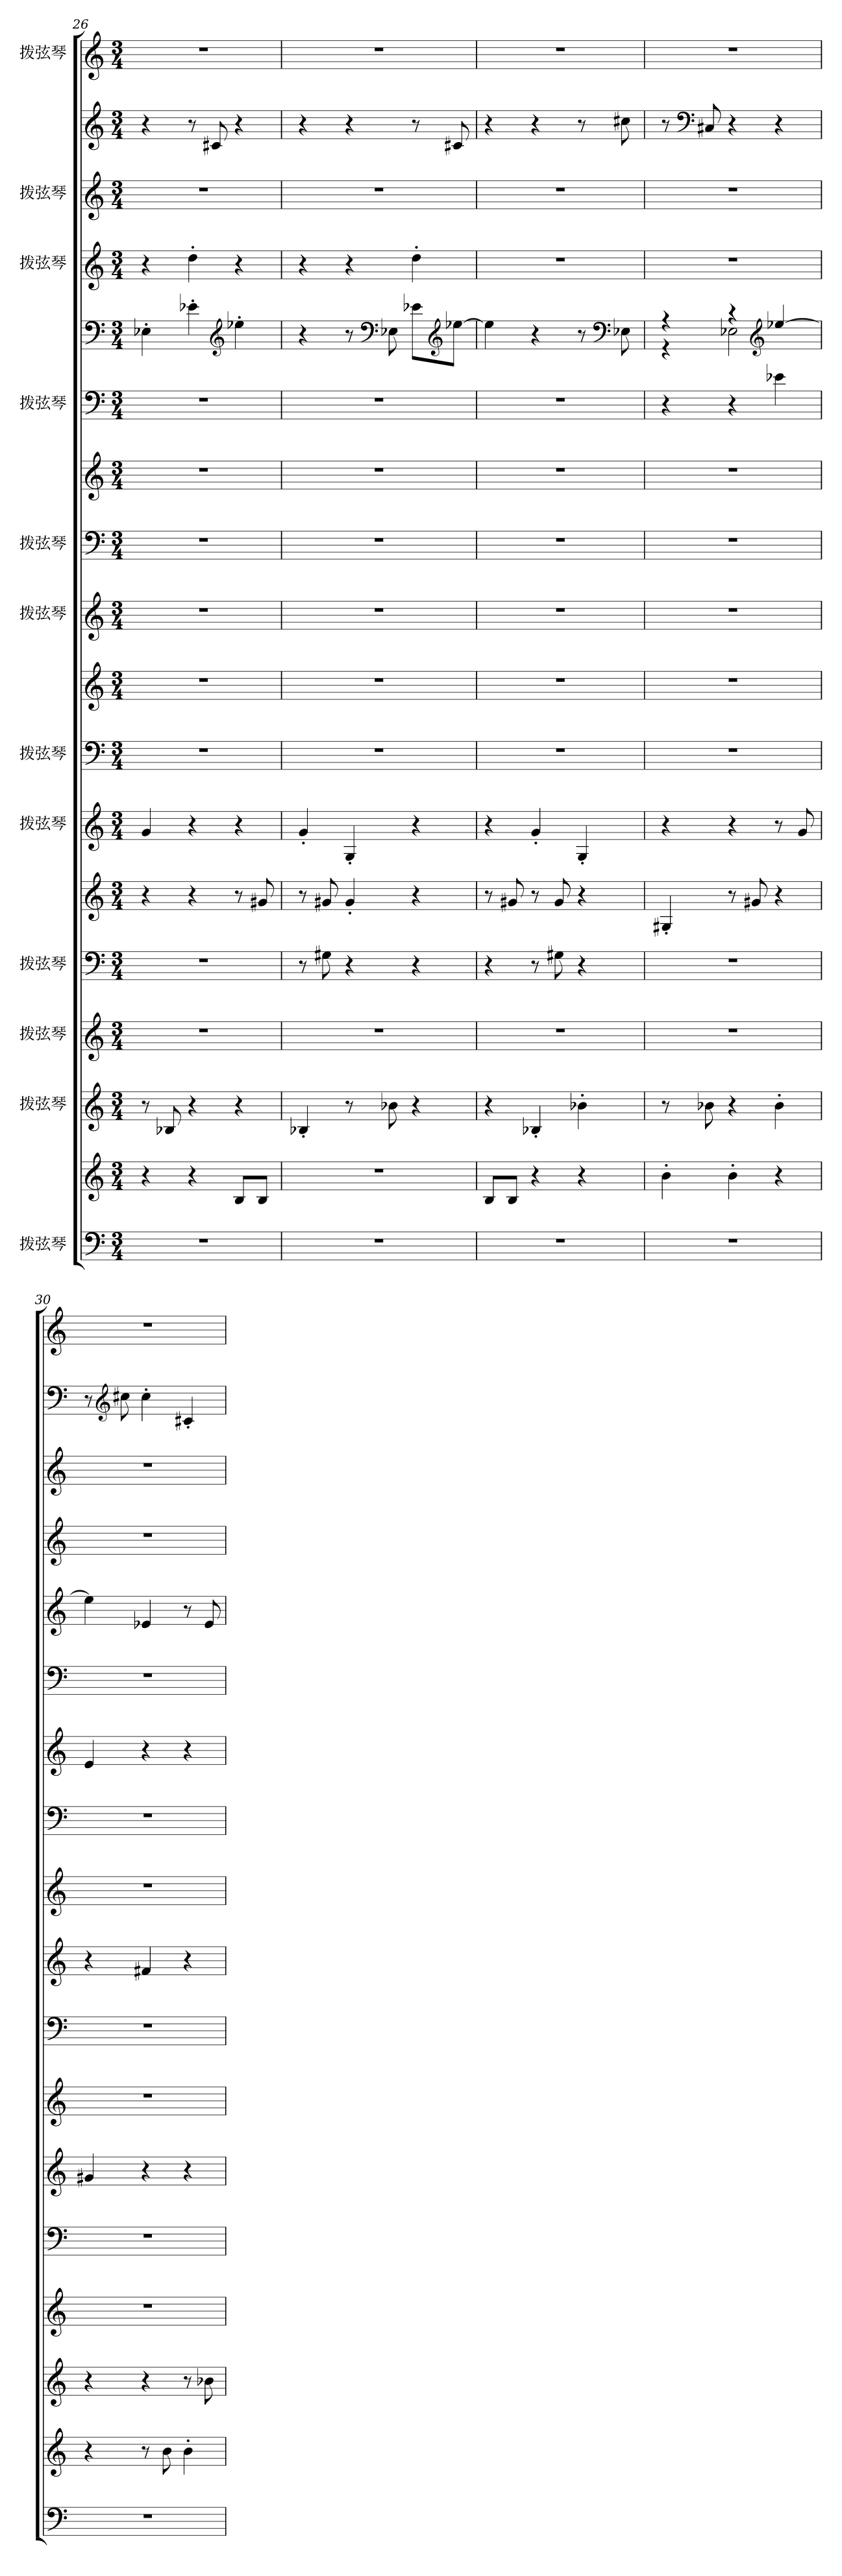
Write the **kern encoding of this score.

**kern	**kern	**kern	**kern	**kern	**kern	**kern	**kern	**kern	**kern	**kern	**kern	**kern	**kern	**kern	**kern	**kern	**kern
*part12	*part12	*part11	*part10	*part9	*part9	*part8	*part7	*part7	*part6	*part5	*part5	*part4	*part4	*part3	*part2	*part2	*part1
*staff18	*staff17	*staff16	*staff15	*staff14	*staff13	*staff12	*staff11	*staff10	*staff9	*staff8	*staff7	*staff6	*staff5	*staff4	*staff3	*staff2	*staff1
*I"拨弦琴	*	*I"拨弦琴	*I"拨弦琴	*I"拨弦琴	*	*I"拨弦琴	*I"拨弦琴	*	*I"拨弦琴	*I"拨弦琴	*	*I"拨弦琴	*	*I"拨弦琴	*I"拨弦琴	*	*I"拨弦琴
!!LO:PB:g=z
*clefF4	*clefG2	*clefG2	*clefG2	*clefF4	*clefG2	*clefG2	*clefF4	*clefG2	*clefG2	*clefF4	*clefG2	*clefF4	*clefF4	*clefG2	*clefG2	*clefG2	*clefG2
*k[]	*k[]	*k[]	*k[]	*k[]	*k[]	*k[]	*k[]	*k[]	*k[]	*k[]	*k[]	*k[]	*k[]	*k[]	*k[]	*k[]	*k[]
*M3/4	*M3/4	*M3/4	*M3/4	*M3/4	*M3/4	*M3/4	*M3/4	*M3/4	*M3/4	*M3/4	*M3/4	*M3/4	*M3/4	*M3/4	*M3/4	*M3/4	*M3/4
=26	=26	=26	=26	=26	=26	=26	=26	=26	=26	=26	=26	=26	=26	=26	=26	=26	=26
2.r	4r	8r	2.r	2.r	4r	4g/	2.r	2.r	2.r	2.r	2.r	2.r	4E-X'\	4r	2.r	4r	2.r
.	.	8B-X/	.	.	.	.	.	.	.	.	.	.	.	.	.	.	.
.	4r	4r	.	.	4r	4r	.	.	.	.	.	.	4e-X'\	4dd'\	.	8r	.
.	.	.	.	.	.	.	.	.	.	.	.	.	.	.	.	8c#X/	.
*	*	*	*	*	*	*	*	*	*	*	*	*	*clefG2	*	*	*	*
.	8B/L	4r	.	.	8r	4r	.	.	.	.	.	.	4ee-X'\	4r	.	4r	.
.	8B/J	.	.	.	8g#X/	.	.	.	.	.	.	.	.	.	.	.	.
=27	=27	=27	=27	=27	=27	=27	=27	=27	=27	=27	=27	=27	=27	=27	=27	=27	=27
2.r	2.r	4B-X'/	2.r	8r	8r	4g'/	2.r	2.r	2.r	2.r	2.r	2.r	4r	4r	2.r	4r	2.r
.	.	.	.	8G#X\	8g#X/	.	.	.	.	.	.	.	.	.	.	.	.
.	.	8r	.	4r	4g#'/	4G'/	.	.	.	.	.	.	8r	4r	.	4r	.
*	*	*	*	*	*	*	*	*	*	*	*	*	*clefF4	*	*	*	*
.	.	8b-X\	.	.	.	.	.	.	.	.	.	.	8E-X\	.	.	.	.
.	.	4r	.	4r	4r	4r	.	.	.	.	.	.	8e-X\L	4dd'\	.	8r	.
*	*	*	*	*	*	*	*	*	*	*	*	*	*clefG2	*	*	*	*
.	.	.	.	.	.	.	.	.	.	.	.	.	[8ee-X\J	.	.	8c#X/	.
=28	=28	=28	=28	=28	=28	=28	=28	=28	=28	=28	=28	=28	=28	=28	=28	=28	=28
2.r	8B/L	4r	2.r	4r	8r	4r	2.r	2.r	2.r	2.r	2.r	2.r	4ee-\]	2.r	2.r	4r	2.r
.	8B/J	.	.	.	8g#X/	.	.	.	.	.	.	.	.	.	.	.	.
.	4r	4B-X'/	.	8r	8r	4g'/	.	.	.	.	.	.	4r	.	.	4r	.
.	.	.	.	8G#X\	8g#/	.	.	.	.	.	.	.	.	.	.	.	.
.	4r	4b-X'\	.	4r	4r	4G'/	.	.	.	.	.	.	8r	.	.	8r	.
*	*	*	*	*	*	*	*	*	*	*	*	*	*clefF4	*	*	*	*
.	.	.	.	.	.	.	.	.	.	.	.	.	8E-X\	.	.	8cc#X\	.
!!LO:PB:g=z
=29	=29	=29	=29	=29	=29	=29	=29	=29	=29	=29	=29	=29	=29	=29	=29	=29	=29
*	*	*	*	*	*	*	*	*	*	*	*	*	*^	*	*	*	*
2.r	4b'\	8r	2.r	2.r	4G#X'/	4r	2.r	2.r	2.r	2.r	2.r	4r	4r	4r	2.r	2.r	8r	2.r
*	*	*	*	*	*	*	*	*	*	*	*	*	*	*	*	*	*clefF4	*
.	.	8b-X\	.	.	.	.	.	.	.	.	.	.	.	.	.	.	8C#X/	.
.	4b'\	4r	.	.	8r	4r	.	.	.	.	.	4r	4r	2E-X\	.	.	4r	.
.	.	.	.	.	8g#X/	.	.	.	.	.	.	.	.	.	.	.	.	.
*	*	*	*	*	*	*	*	*	*	*	*	*	*clefG2	*	*	*	*	*
.	4r	4b-'\	.	.	4r	8r	.	.	.	.	.	4e-X\	[4ee-X/	.	.	.	4r	.
.	.	.	.	.	.	8g/	.	.	.	.	.	.	.	.	.	.	.	.
*	*	*	*	*	*	*	*	*	*	*	*	*	*v	*v	*	*	*	*
=30	=30	=30	=30	=30	=30	=30	=30	=30	=30	=30	=30	=30	=30	=30	=30	=30	=30
2.r	4r	4r	2.r	2.r	4g#X/	2.r	2.r	4r	2.r	2.r	4e/	2.r	4ee-\]	2.r	2.r	8r	2.r
*	*	*	*	*	*	*	*	*	*	*	*	*	*	*	*	*clefG2	*
.	.	.	.	.	.	.	.	.	.	.	.	.	.	.	.	8cc#X\	.
.	8r	4r	.	.	4r	.	.	4f#X/	.	.	4r	.	4e-X/	.	.	4cc#'\	.
.	8b\	.	.	.	.	.	.	.	.	.	.	.	.	.	.	.	.
.	4b'\	8r	.	.	4r	.	.	4r	.	.	4r	.	8r	.	.	4c#X'/	.
.	.	8b-X\	.	.	.	.	.	.	.	.	.	.	8e-/	.	.	.	.
=	=	=	=	=	=	=	=	=	=	=	=	=	=	=	=	=	=
*-	*-	*-	*-	*-	*-	*-	*-	*-	*-	*-	*-	*-	*-	*-	*-	*-	*-
